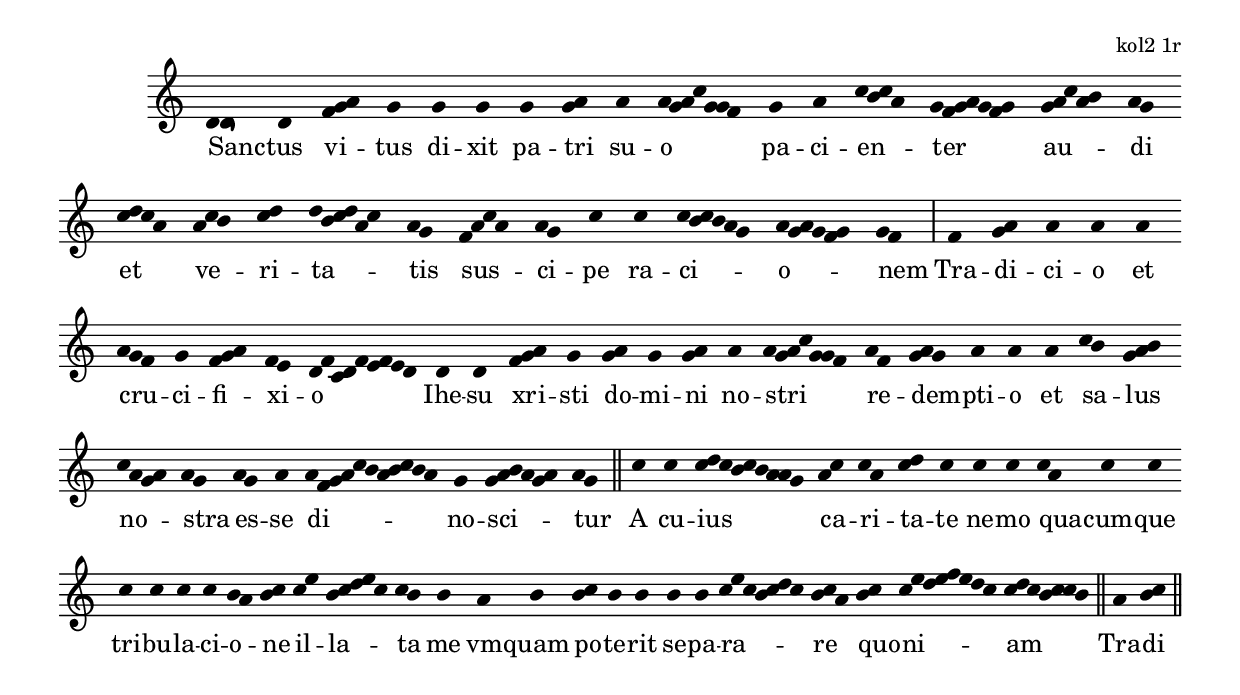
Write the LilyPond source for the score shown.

\version "2.19.32"

\include "../lib/synopsis.ily"

\score {
  \transpose c c' {
    \plainchant
    \melisma { d \strophicus d } d \bar "" \melisma { f g a } \bar "" g \bar "" g g \bar "" g \melisma { g a } \bar "" a \melisma { a g a c' g g f } \bar ""
    g a \melisma { c' b c' a } \melisma { g f g a g f g } \bar "" \melisma { g a c' a b } \melisma { a g } \bar ""
    \melisma { c' d' c' a } \bar "" \melisma { a c' b } \melisma { c' d' } \melisma { d' b c' d' a c' } \bar "" \melisma { a g } \bar "" \melisma { f a c' a } \melisma { a g } c' \bar "" c' \melisma { c' b c' b a g } \melisma { a g a g f g } \melisma { g f } \bar "|"

    f \melisma { g a } a a \bar "" a \bar "" \melisma { a g f } g \melisma { f g a } \melisma { f e } \melisma { d f c d f e f e d } \bar ""
    d d \bar "" \melisma { f g a } g \bar "" \melisma { g a } g \melisma { g a } \bar "" a \melisma { a g a c' g g f } \bar ""
    \melisma { a f } \melisma { g a g } a a \bar "" a \bar "" \melisma { c' b } \melisma { g a b } \bar "" \melisma { c' a g a } \melisma { a g } \bar ""
    \melisma { a g } a \bar "" \melisma { a f g a c' b a b c' b a } g \melisma { g a b a g a } \melisma { a g } \bar "||"

    c' \bar "" c' \melisma { c' d' c' b c' b a a g } \bar "" \melisma { a c' } \melisma { c' a } \melisma { c' d' } c' \bar ""
    c' c' \bar "" \melisma { c' a } c' c' \bar "" c' c' c' c' \melisma { b a } \melisma { b c' } \bar "" \melisma { c' e' } \melisma { b c' d' e' c' } \melisma { c' b } \bar ""
    b \bar "" a b \bar "" \melisma { b c' } b b \bar "" b b \melisma { c' e' c' b c' d' c' } \melisma { b c' a } \bar ""
    \melisma { b c' } \melisma { c' e' d' e' f' e' d' c' } \melisma { c' d' c' b c' c' b } \bar "||"

    a \melisma { b c' } \bar "||"
  }
  \addlyrics {
    Sanc -- tus vi -- tus di -- xit pa -- tri su -- o
    pa -- ci -- en -- ter au -- di
    et ve -- ri -- ta -- tis sus -- ci -- pe ra -- ci -- o -- nem

    Tra -- di -- ci -- o et cru -- ci -- fi -- xi -- o
    Ihe -- su xri -- sti do -- mi -- ni no -- stri
    re -- dem -- pti -- o et sa -- lus no -- stra
    es -- se di -- no -- sci -- tur

    A cu -- ius ca -- ri -- ta -- te
    ne -- mo qua -- cum -- que tri -- bu -- la -- ci -- o -- ne il -- la -- ta
    me vm -- quam po -- te -- rit se -- pa -- ra -- re
    quo -- ni -- am

    Tra -- di
  }
  \header {
    fontes = "kol2 1r"
  }
}
